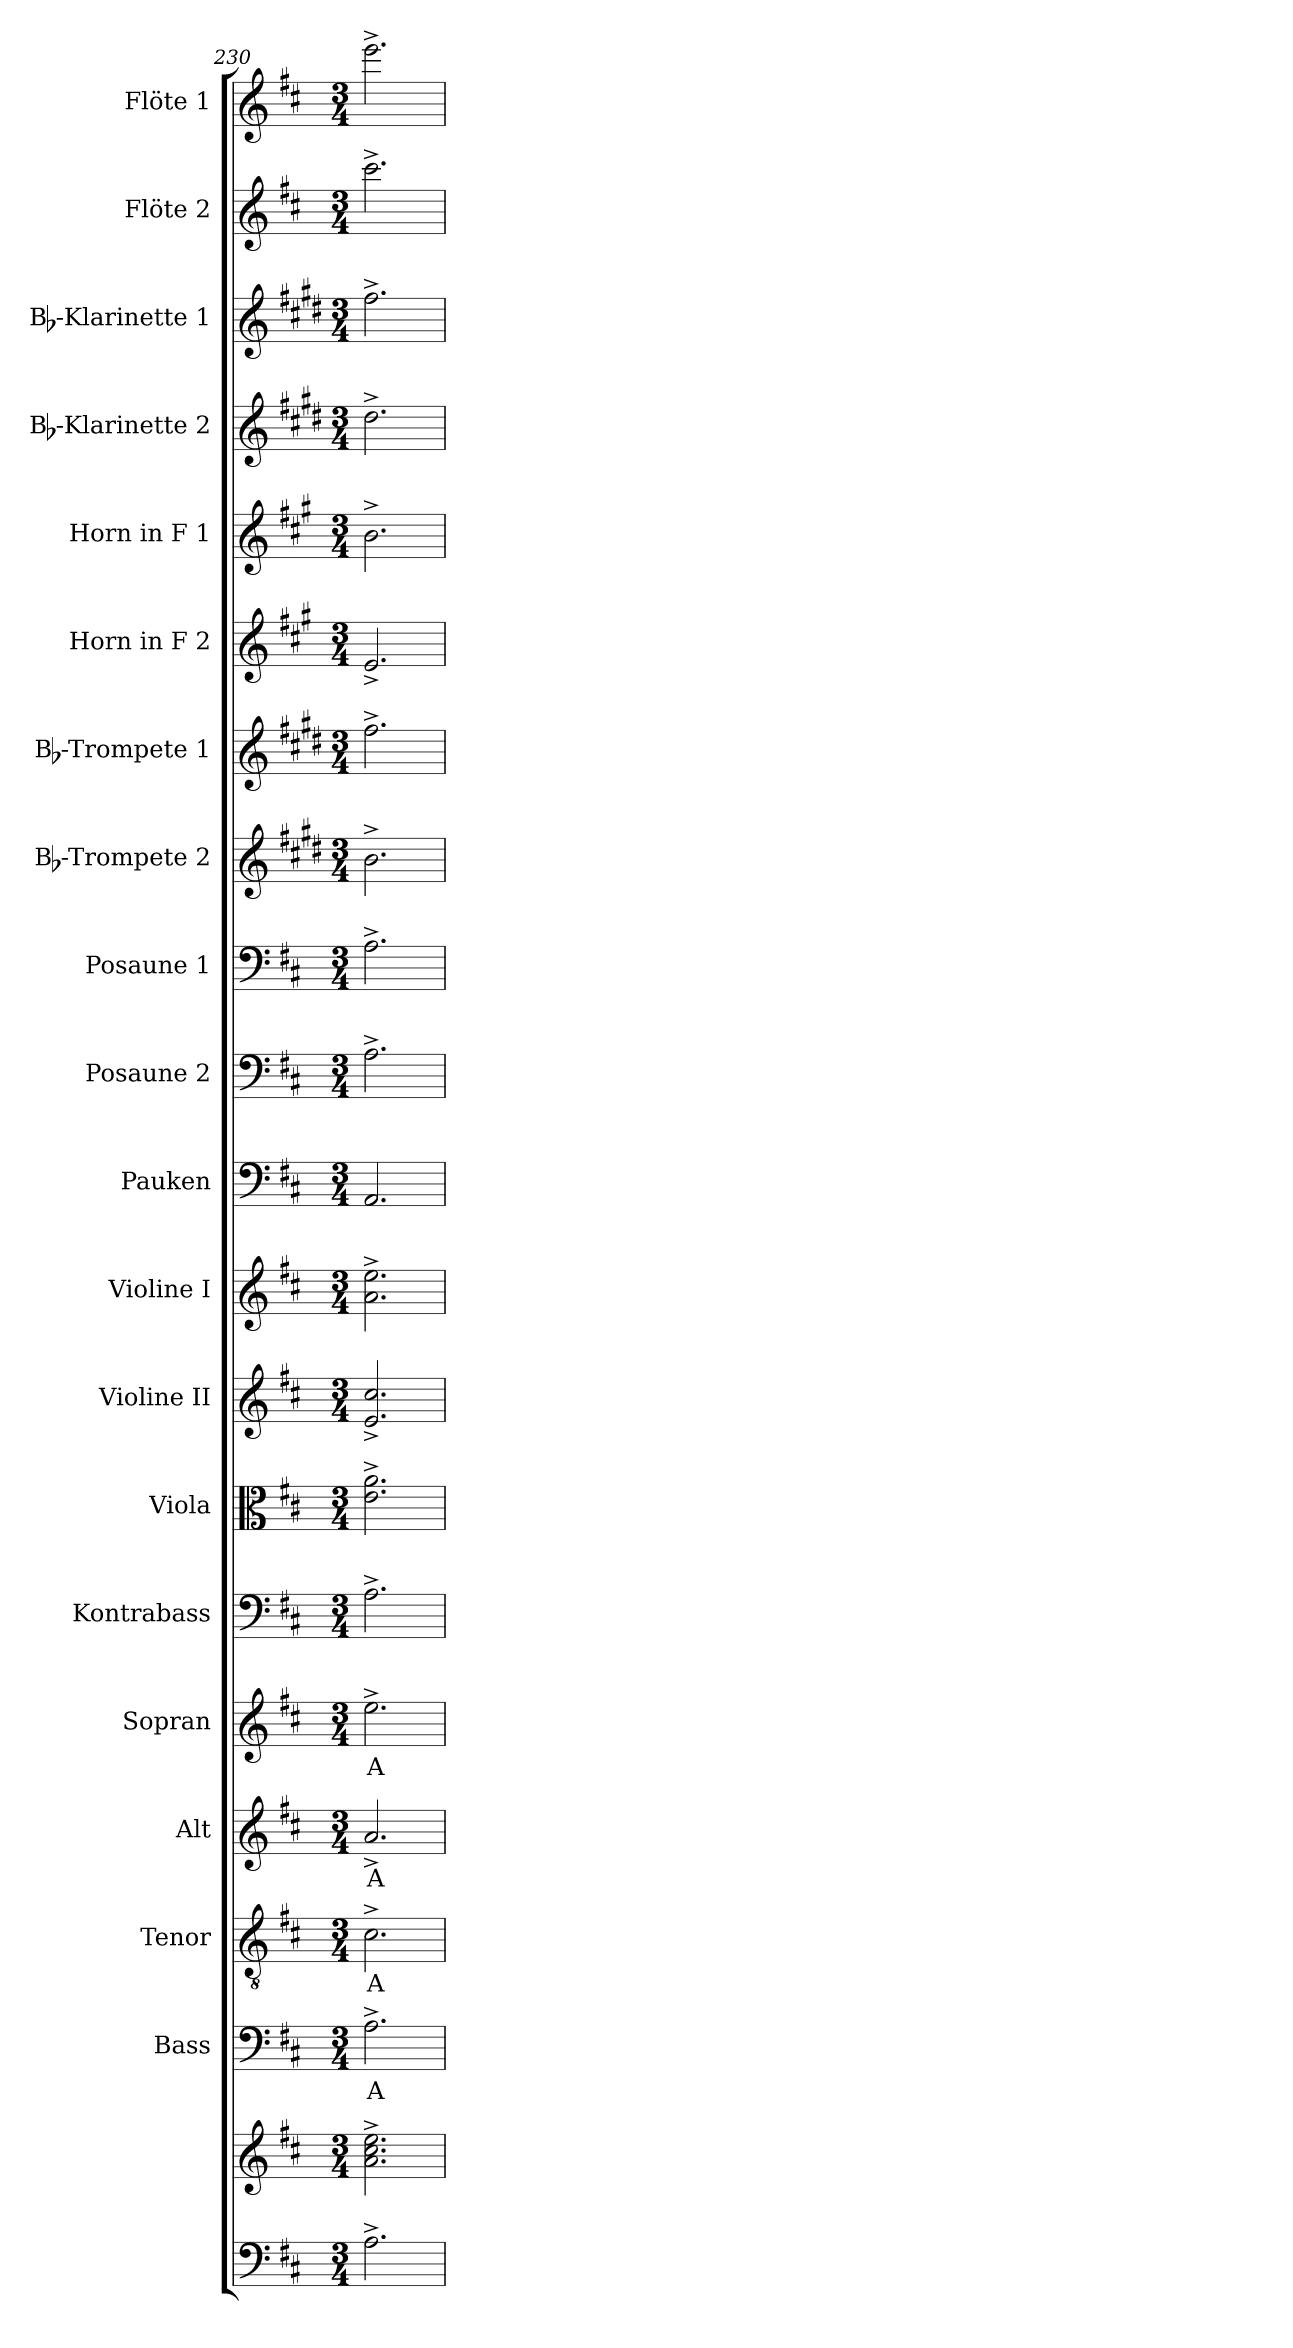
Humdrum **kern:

**kern	**kern	**kern	**text	**kern	**text	**kern	**text	**kern	**text	**kern	**kern	**kern	**kern	**kern	**kern	**kern	**kern	**kern	**kern	**kern	**kern	**kern	**kern	**kern
*part20	*part20	*part19	*part19	*part18	*part18	*part17	*part17	*part16	*part16	*part15	*part14	*part13	*part12	*part11	*part10	*part9	*part8	*part7	*part6	*part5	*part4	*part3	*part2	*part1
*staff21	*staff20	*staff19	*staff19	*staff18	*staff18	*staff17	*staff17	*staff16	*staff16	*staff15	*staff14	*staff13	*staff12	*staff11	*staff10	*staff9	*staff8	*staff7	*staff6	*staff5	*staff4	*staff3	*staff2	*staff1
*	*	*I"Bass	*	*I"Tenor	*	*I"Alt	*	*I"Sopran	*	*I"Kontrabass	*I"Viola	*I"Violine II	*I"Violine I	*I"Pauken	*I"Posaune 2	*I"Posaune 1	*I"Bb-Trompete 2	*I"Bb-Trompete 1	*I"Horn in F 2	*I"Horn in F 1	*I"Bb-Klarinette 2	*I"Bb-Klarinette 1	*I"Flöte 2	*I"Flöte 1
*	*	*I'B.	*	*I'T.	*	*I'A.	*	*I'S.	*	*I'Kb.	*I'Vla.	*I'Vl. II	*I'Vl. I	*I'Pk.	*I'Pos. 2	*I'Pos. 1	*I'Bb Trp. 2	*I'Bb Trp. 1	*	*	*I'Bb Kl. 2	*I'Bb Kl. 1	*I'Fl. 2	*I'Fl. 1
*clefF4	*clefG2	*clefF4	*	*clefGv2	*	*clefG2	*	*clefG2	*	*clefF4	*clefC3	*clefG2	*clefG2	*clefF4	*clefF4	*clefF4	*clefG2	*clefG2	*clefG2	*clefG2	*clefG2	*clefG2	*clefG2	*clefG2
*	*	*	*	*	*	*	*	*	*	*ITrd7c12	*	*	*	*	*	*	*ITrd1c2	*ITrd1c2	*ITrd4c7	*ITrd4c7	*ITrd1c2	*ITrd1c2	*	*
*k[f#c#]	*k[f#c#]	*k[f#c#]	*	*k[f#c#]	*	*k[f#c#]	*	*k[f#c#]	*	*k[f#c#]	*k[f#c#]	*k[f#c#]	*k[f#c#]	*k[f#c#]	*k[f#c#]	*k[f#c#]	*k[f#c#]	*k[f#c#]	*k[f#c#]	*k[f#c#]	*k[f#c#]	*k[f#c#]	*k[f#c#]	*k[f#c#]
*D:	*D:	*D:	*	*D:	*	*D:	*	*D:	*	*D:	*D:	*D:	*D:	*D:	*D:	*D:	*D:	*D:	*D:	*D:	*D:	*D:	*D:	*D:
*M3/4	*M3/4	*M3/4	*	*M3/4	*	*M3/4	*	*M3/4	*	*M3/4	*M3/4	*M3/4	*M3/4	*M3/4	*M3/4	*M3/4	*M3/4	*M3/4	*M3/4	*M3/4	*M3/4	*M3/4	*M3/4	*M3/4
=230	=230	=230	=230	=230	=230	=230	=230	=230	=230	=230	=230	=230	=230	=230	=230	=230	=230	=230	=230	=230	=230	=230	=230	=230
!	!	!	!LO:LY:b	!	!LO:LY:b	!	!LO:LY:b	!	!LO:LY:b	!	!	!	!	!	!	!	!	!	!	!	!	!	!	!
2.A^>\	2.a\^> 2.cc#\^> 2.ee\^>	2.A^>\	A-	2.c#^>\	A-	2.a^</	A-	2.ee^>\	A-	2.AA^>\	2.e\^> 2.a\^>	2.e/^< 2.cc#/^<	2.a\^> 2.ee\^>	2.AA/	2.A^>\	2.A^>\	2.a^>\	2.ee^>\	2.A^</	2.e^>\	2.cc#^>\	2.ee^>\	2.ccc#^>\	2.eee^>\
=	=	=	=	=	=	=	=	=	=	=	=	=	=	=	=	=	=	=	=	=	=	=	=	=
*-	*-	*-	*-	*-	*-	*-	*-	*-	*-	*-	*-	*-	*-	*-	*-	*-	*-	*-	*-	*-	*-	*-	*-	*-
